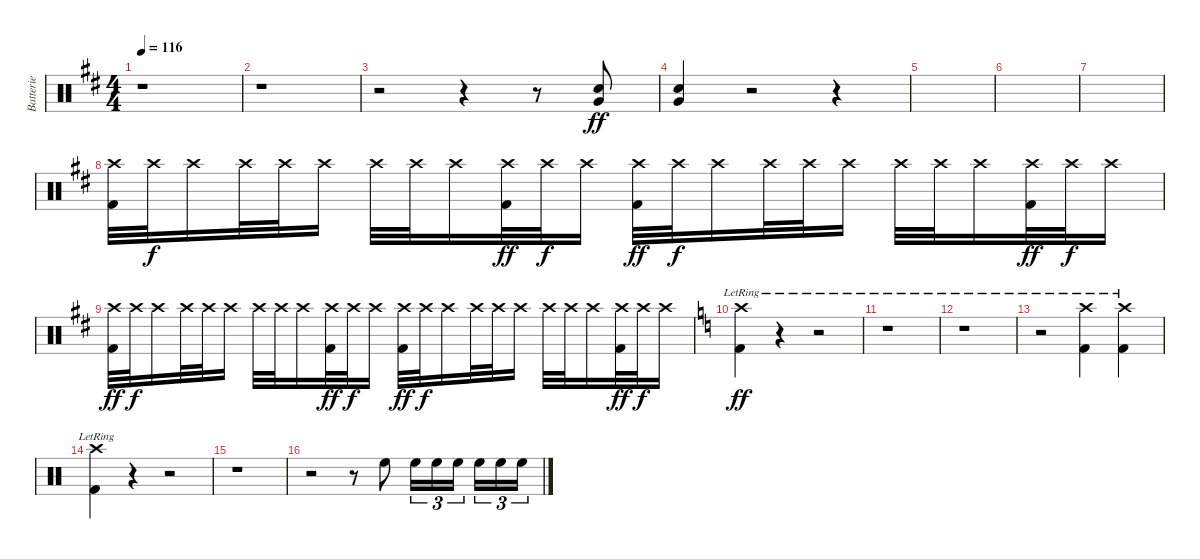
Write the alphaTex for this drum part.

\track ("Batterie" "Batterie") {instrument percussion}
\staff {score}
\articulation defaults
\ts (4 4)
\tempo 116
\clef neutral
\ks d
r.1{dy ff} |
r.1 |
r.2 r.4 r.8 ("Very Low Tom (hit)" "Snare (hit) 2").8 |
("Very Low Tom (hit)" "Snare (hit) 2").4 r.2 r.4 |
|
|
|
("Crash high (hit)" "Kick (hit) 2").32{volume 14} "Crash high (hit)".32{dy f} "Crash high (hit)".16 "Crash high (hit)".32 "Crash high (hit)".32 "Crash high (hit)".16 "Crash high (hit)".32 "Crash high (hit)".32 "Crash high (hit)".16 ("Crash high (hit)" "Kick (hit) 2").32{dy ff} "Crash high (hit)".32{dy f} "Crash high (hit)".16 ("Crash high (hit)" "Kick (hit) 2").32{dy ff} "Crash high (hit)".32{dy f} "Crash high (hit)".16 "Crash high (hit)".32 "Crash high (hit)".32 "Crash high (hit)".16 "Crash high (hit)".32 "Crash high (hit)".32 "Crash high (hit)".16 ("Crash high (hit)" "Kick (hit) 2").32{dy ff} "Crash high (hit)".32{dy f} "Crash high (hit)".16 |
("Crash high (hit)" "Kick (hit) 2").32{dy ff} "Crash high (hit)".32{dy f} "Crash high (hit)".16 "Crash high (hit)".32 "Crash high (hit)".32 "Crash high (hit)".16 "Crash high (hit)".32 "Crash high (hit)".32 "Crash high (hit)".16 ("Crash high (hit)" "Kick (hit) 2").32{dy ff} "Crash high (hit)".32{dy f} "Crash high (hit)".16 ("Crash high (hit)" "Kick (hit) 2").32{dy ff} "Crash high (hit)".32{dy f} "Crash high (hit)".16 "Crash high (hit)".32 "Crash high (hit)".32 "Crash high (hit)".16 "Crash high (hit)".32 "Crash high (hit)".32 "Crash high (hit)".16 ("Crash high (hit)" "Kick (hit) 2").32{dy ff} "Crash high (hit)".32{dy f} "Crash high (hit)".16 |
\ks c
("Crash high (hit)"{lr} "Kick (hit) 2"{lr}).4{dy ff} r.4 r.2 |
r.1 |
r.1 |
r.2 ("Crash high (hit)"{lr} "Kick (hit) 2"{lr}).4 ("Crash high (hit)"{lr} "Kick (hit) 2"{lr}).4 |
("Crash high (hit)"{lr} "Kick (hit) 2"{lr}).4 r.4 r.2 |
r.1{volume 5} |
r.2 r.8{volume 15} "High Floor Tom (hit)".8 "High Floor Tom (hit)".16{tu (3 2)} "High Floor Tom (hit)".16{tu (3 2)} "High Floor Tom (hit)".16{tu (3 2)} "High Floor Tom (hit)".16{tu (3 2)} "High Floor Tom (hit)".16{tu (3 2)} "High Floor Tom (hit)".16{tu (3 2)}
